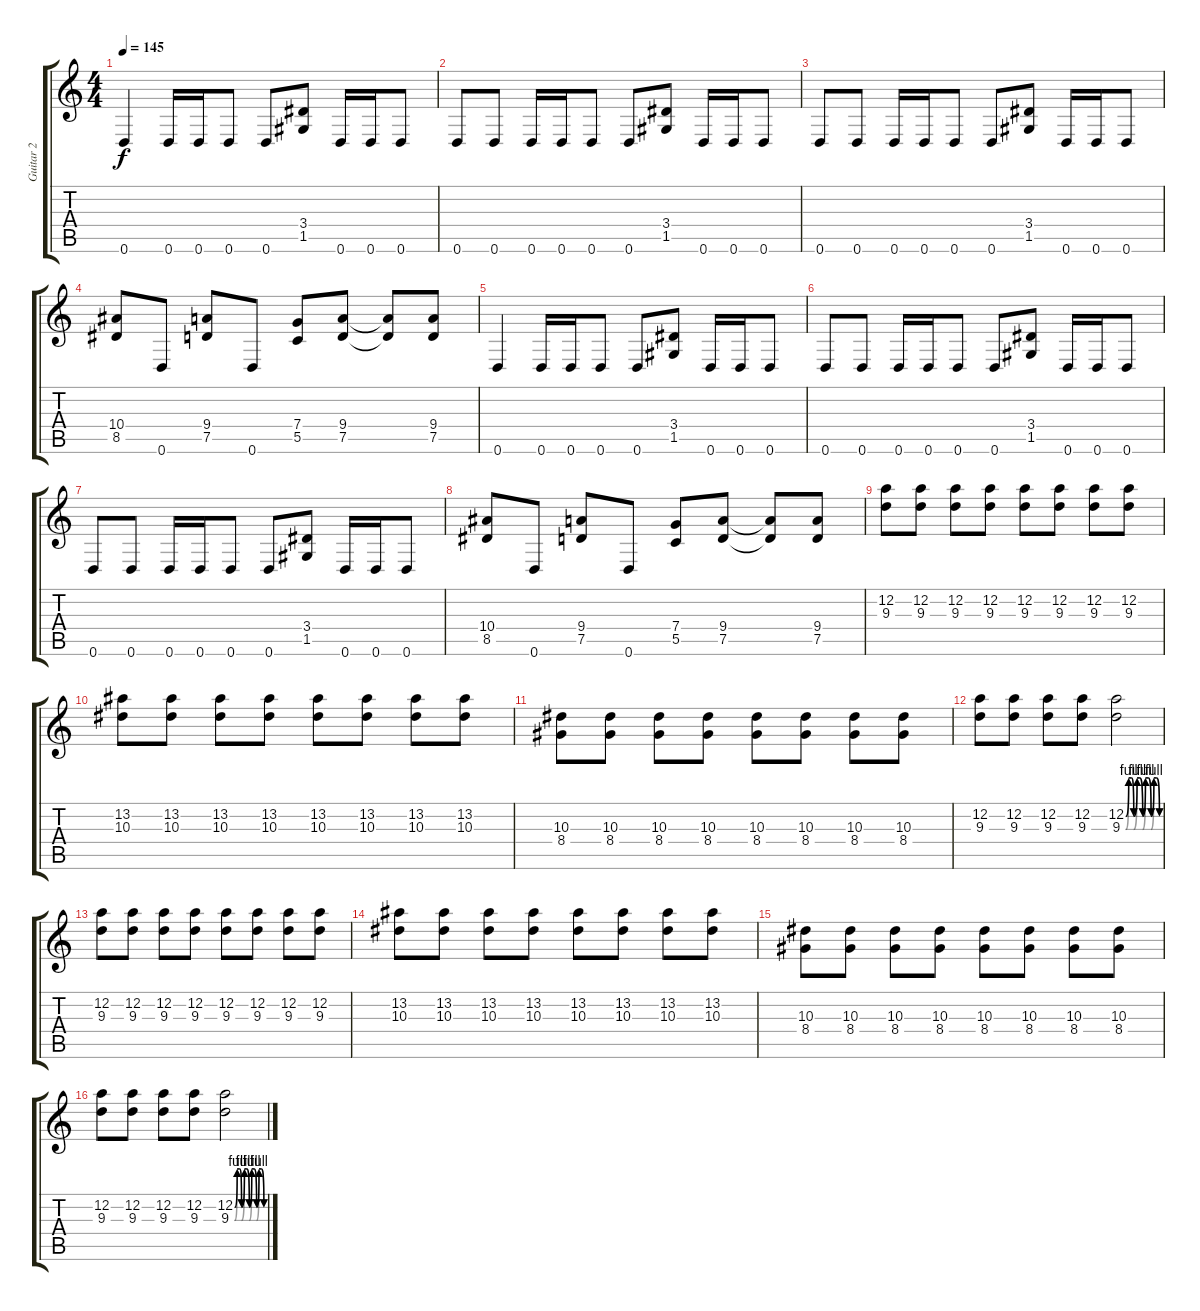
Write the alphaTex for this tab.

\track ("Guitar 2" "Guitar 2") {instrument distortionguitar}
\staff {score tabs}
\tuning (D4 A3 F3 C3 G2 D2) {hide}
\ts (4 4)
\tempo 145
\clef g2
\ks c
0.6.4{dy f} 0.6.16 0.6.16 0.6.8 0.6.8 (3.4 1.5).8 0.6.16 0.6.16 0.6.8 |
0.6.8 0.6.8 0.6.16 0.6.16 0.6.8 0.6.8 (3.4 1.5).8 0.6.16 0.6.16 0.6.8 |
0.6.8 0.6.8 0.6.16 0.6.16 0.6.8 0.6.8 (3.4 1.5).8 0.6.16 0.6.16 0.6.8 |
(10.4 8.5).8 0.6.8 (9.4 7.5).8 0.6.8 (7.4 5.5).8 (9.4 7.5).8 (9.4{t} 7.5{t}).8 (9.4 7.5).8 |
0.6.4 0.6.16 0.6.16 0.6.8 0.6.8 (3.4 1.5).8 0.6.16 0.6.16 0.6.8 |
0.6.8 0.6.8 0.6.16 0.6.16 0.6.8 0.6.8 (3.4 1.5).8 0.6.16 0.6.16 0.6.8 |
0.6.8 0.6.8 0.6.16 0.6.16 0.6.8 0.6.8 (3.4 1.5).8 0.6.16 0.6.16 0.6.8 |
(10.4 8.5).8 0.6.8 (9.4 7.5).8 0.6.8 (7.4 5.5).8 (9.4 7.5).8 (9.4{t} 7.5{t}).8 (9.4 7.5).8 |
(12.2 9.3).8 (12.2 9.3).8 (12.2 9.3).8 (12.2 9.3).8 (12.2 9.3).8 (12.2 9.3).8 (12.2 9.3).8 (12.2 9.3).8 |
(13.2 10.3).8 (13.2 10.3).8 (13.2 10.3).8 (13.2 10.3).8 (13.2 10.3).8 (13.2 10.3).8 (13.2 10.3).8 (13.2 10.3).8 |
(10.3 8.4).8 (10.3 8.4).8 (10.3 8.4).8 (10.3 8.4).8 (10.3 8.4).8 (10.3 8.4).8 (10.3 8.4).8 (10.3 8.4).8 |
(12.2 9.3).8 (12.2 9.3).8 (12.2 9.3).8 (12.2 9.3).8 (12.2{be (custom 0 0 5 4 10 4 14 0 20 4 25 4 30 0 35 4 40 4 45 0 50 4 55 4 60 0)} 9.3{be (custom 0 0 5 4 10 4 14 0 20 4 24 4 30 0 35 4 40 4 45 0 50 4 54 4 60 0)}).2 |
(12.2 9.3).8 (12.2 9.3).8 (12.2 9.3).8 (12.2 9.3).8 (12.2 9.3).8 (12.2 9.3).8 (12.2 9.3).8 (12.2 9.3).8 |
(13.2 10.3).8 (13.2 10.3).8 (13.2 10.3).8 (13.2 10.3).8 (13.2 10.3).8 (13.2 10.3).8 (13.2 10.3).8 (13.2 10.3).8 |
(10.3 8.4).8 (10.3 8.4).8 (10.3 8.4).8 (10.3 8.4).8 (10.3 8.4).8 (10.3 8.4).8 (10.3 8.4).8 (10.3 8.4).8 |
(12.2 9.3).8 (12.2 9.3).8 (12.2 9.3).8 (12.2 9.3).8 (12.2{be (custom 0 0 5 4 10 4 14 0 20 4 25 4 30 0 35 4 40 4 45 0 50 4 55 4 60 0)} 9.3{be (custom 0 0 5 4 10 4 14 0 20 4 24 4 30 0 35 4 40 4 45 0 50 4 54 4 60 0)}).2
